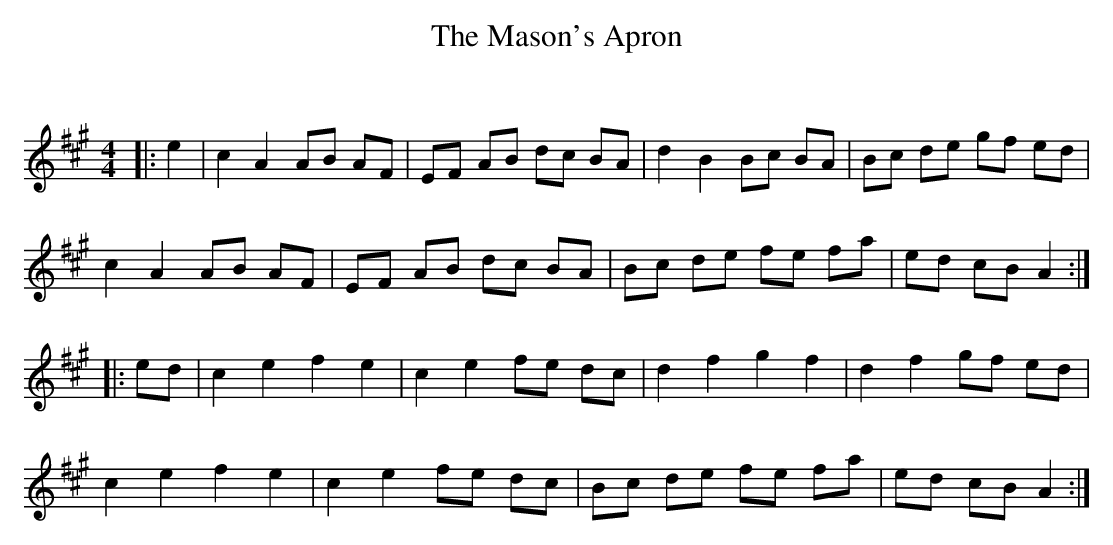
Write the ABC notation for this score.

X:1
T: The Mason's Apron
C:
Q: 232
K:A
M:4/4
L:1/8
|:e2|c2 A2 AB AF|EF AB dc BA|d2 B2 Bc BA|Bc de gf ed|
c2 A2 AB AF|EF AB dc BA|Bc de fe fa|ed cB A2:|
|:ed|c2 e2 f2 e2|c2 e2 fe dc|d2 f2 g2 f2|d2 f2 gf ed|
c2 e2 f2 e2|c2 e2 fe dc|Bc de fe fa|ed cB A2:|
